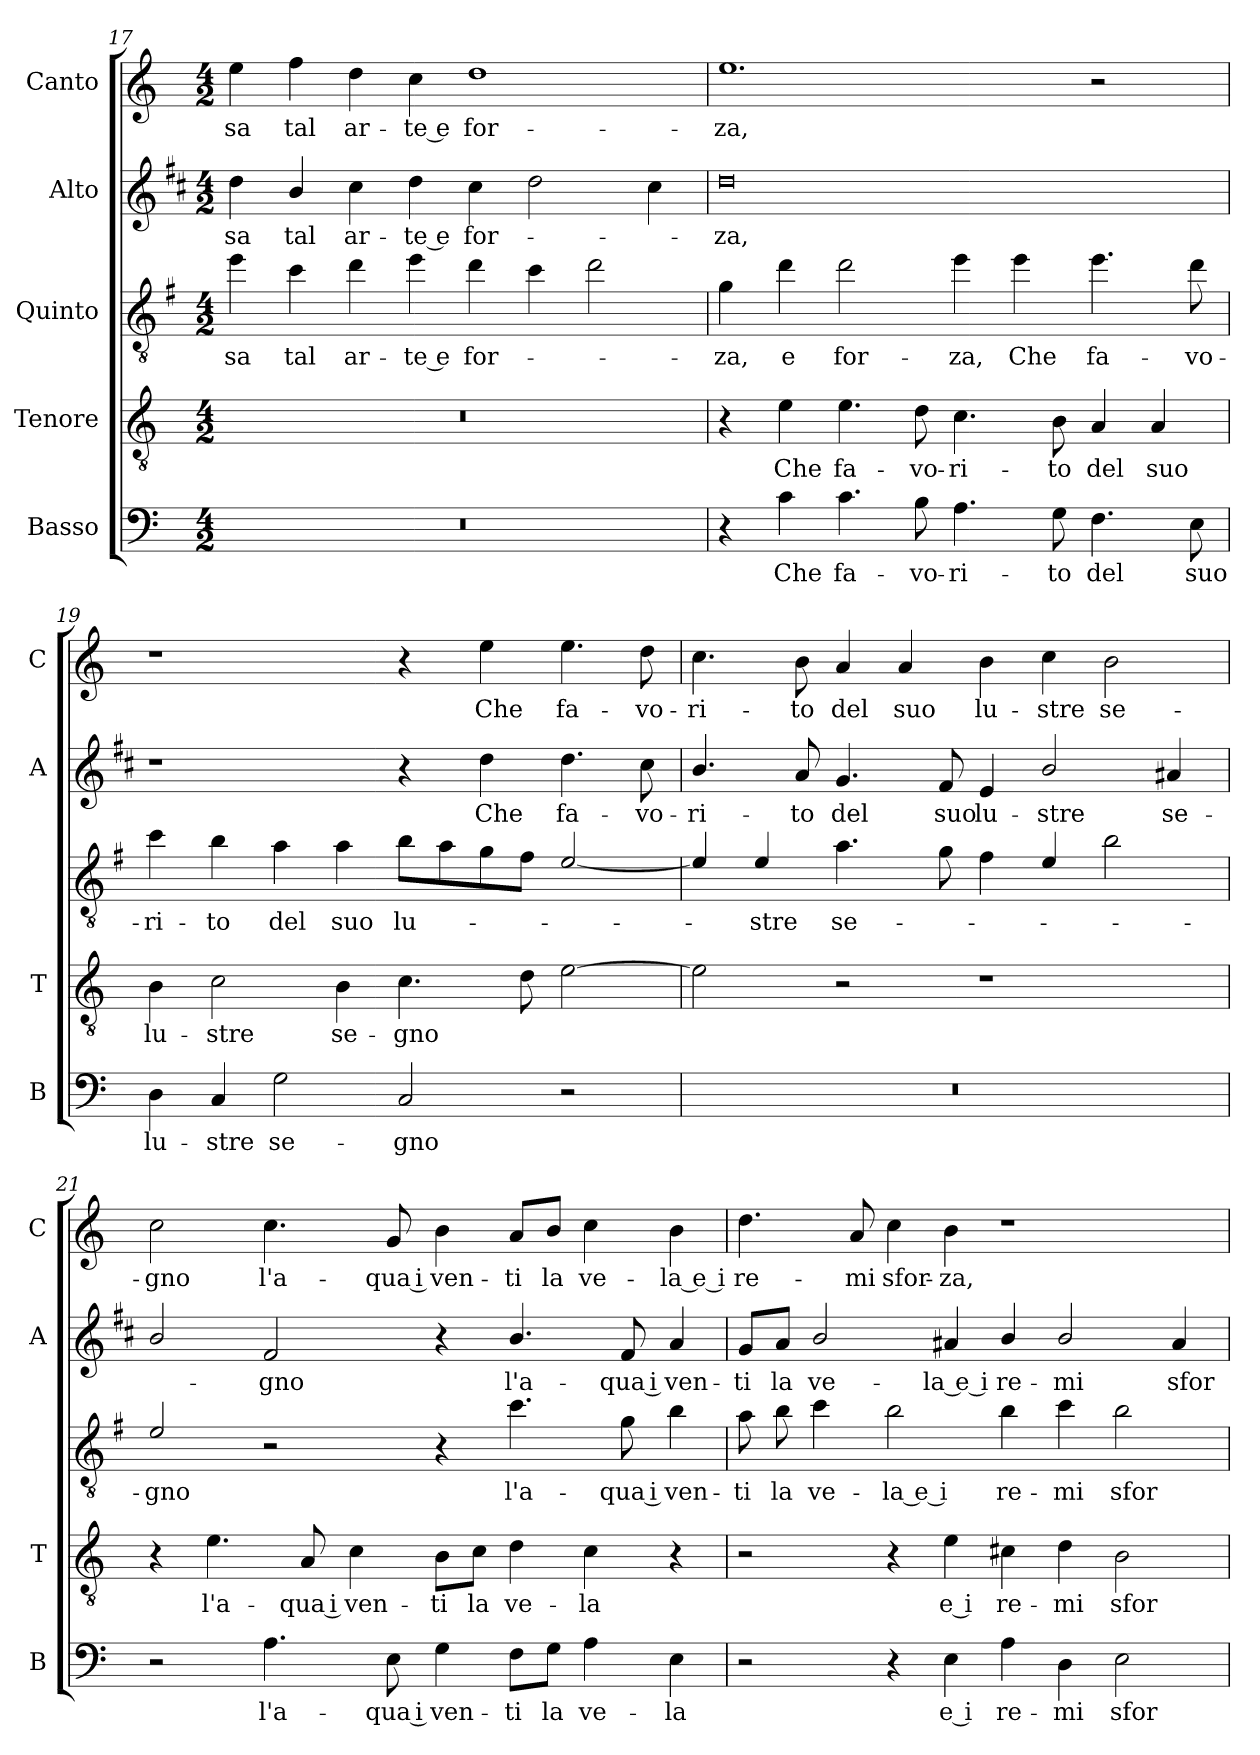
**kern	**text	**kern	**text	**kern	**text	**kern	**text	**kern	**text
*part5	*part5	*part4	*part4	*part3	*part3	*part2	*part2	*part1	*part1
*staff5	*staff5	*staff4	*staff4	*staff3	*staff3	*staff2	*staff2	*staff1	*staff1
*I"Basso	*	*I"Tenore	*	*I"Quinto	*	*I"Alto	*	*I"Canto	*
*I'B	*	*I'T	*	*	*	*I'A	*	*I'C	*
!!LO:LB:g=z
*clefF4	*	*clefGv2	*	*clefGv2	*	*clefG2	*	*clefG2	*
*	*	*	*	*ITrd4c7	*	*ITrd1c2	*	*	*
*k[]	*	*k[]	*	*k[]	*	*k[]	*	*k[]	*
*C:	*	*C:	*	*C:	*	*C:	*	*C:	*
*M4/2	*	*M4/2	*	*M4/2	*	*M4/2	*	*M4/2	*
=17	=17	=17	=17	=17	=17	=17	=17	=17	=17
!	!	!	!	!	!LO:LY:b	!	!LO:LY:b	!	!LO:LY:b
0r	.	0r	.	4a\	-sa	4cc\	-sa	4ee\	-sa
!	!	!	!	!	!LO:LY:b	!	!LO:LY:b	!	!LO:LY:b
.	.	.	.	4f\	tal	4a/	tal	4ff\	tal
!	!	!	!	!	!LO:LY:b	!	!LO:LY:b	!	!LO:LY:b
.	.	.	.	4g\	ar-	4b\	ar-	4dd\	ar-
!	!	!	!	!	!LO:LY:b	!	!LO:LY:b	!	!LO:LY:b
.	.	.	.	4a\	-te e	4cc\	-te e	4cc\	-te e
!	!	!	!	!	!LO:LY:b	!	!LO:LY:b	!	!LO:LY:b
.	.	.	.	4g\	for-	4b\	for-	1dd	for-
.	.	.	.	4f\	.	2cc\	.	.	.
.	.	.	.	2g\	.	.	.	.	.
.	.	.	.	.	.	4b\	.	.	.
=18	=18	=18	=18	=18	=18	=18	=18	=18	=18
!	!	!	!	!	!LO:LY:b	!	!LO:LY:b	!	!LO:LY:b
4r	.	4r	.	4c\	-za,	0cc	-za,	1.ee	-za,
!	!LO:LY:b	!	!LO:LY:b	!	!LO:LY:b	!	!	!	!
4c\	Che	4e\	Che	4g\	e	.	.	.	.
!	!LO:LY:b	!	!LO:LY:b	!	!LO:LY:b	!	!	!	!
4.c\	fa-	4.e\	fa-	2g\	for-	.	.	.	.
!	!LO:LY:b	!	!LO:LY:b	!	!	!	!	!	!
8B\	-vo-	8d\	-vo-	.	.	.	.	.	.
!	!LO:LY:b	!	!LO:LY:b	!	!LO:LY:b	!	!	!	!
4.A\	-ri-	4.c\	-ri-	4a\	-za,	.	.	.	.
!	!	!	!	!	!LO:LY:b	!	!	!	!
.	.	.	.	4a\	Che	.	.	.	.
!	!LO:LY:b	!	!LO:LY:b	!	!	!	!	!	!
8G\	-to	8B\	-to	.	.	.	.	.	.
!	!LO:LY:b	!	!LO:LY:b	!	!LO:LY:b	!	!	!	!
4.F\	del	4A/	del	4.a\	fa-	.	.	2r	.
!	!	!	!LO:LY:b	!	!	!	!	!	!
.	.	4A/	suo	.	.	.	.	.	.
!	!LO:LY:b	!	!	!	!LO:LY:b	!	!	!	!
8E\	suo	.	.	8g\	-vo-	.	.	.	.
=19	=19	=19	=19	=19	=19	=19	=19	=19	=19
!	!LO:LY:b	!	!LO:LY:b	!	!LO:LY:b	!	!	!	!
4D\	lu-	4B\	lu-	4f\	-ri-	1r	.	1r	.
!	!LO:LY:b	!	!LO:LY:b	!	!LO:LY:b	!	!	!	!
4C/	-stre	2c\	-stre	4e\	-to	.	.	.	.
!	!LO:LY:b	!	!	!	!LO:LY:b	!	!	!	!
2G\	se-	.	.	4d\	del	.	.	.	.
!	!	!	!LO:LY:b	!	!LO:LY:b	!	!	!	!
.	.	4B\	se-	4d\	suo	.	.	.	.
!	!LO:LY:b	!	!LO:LY:b	!	!LO:LY:b	!	!	!	!
2C/	-gno	4.c\	-gno	8e\L	lu-	4r	.	4r	.
.	.	.	.	8d\	.	.	.	.	.
!	!	!	!	!	!	!	!LO:LY:b	!	!LO:LY:b
.	.	.	.	8c\	.	4cc\	Che	4ee\	Che
.	.	8d\	.	8B\J	.	.	.	.	.
!	!	!	!	!	!	!	!LO:LY:b	!	!LO:LY:b
2r	.	[2e\	.	[2A/	.	4.cc\	fa-	4.ee\	fa-
!	!	!	!	!	!	!	!LO:LY:b	!	!LO:LY:b
.	.	.	.	.	.	8b\	-vo-	8dd\	-vo-
=20	=20	=20	=20	=20	=20	=20	=20	=20	=20
!	!	!	!	!	!	!	!LO:LY:b	!	!LO:LY:b
0r	.	2e\]	.	4A/]	.	4.a/	-ri-	4.cc\	-ri-
!	!	!	!	!	!LO:LY:b	!	!	!	!
.	.	.	.	4A/	-stre	.	.	.	.
!	!	!	!	!	!	!	!LO:LY:b	!	!LO:LY:b
.	.	.	.	.	.	8g/	-to	8b\	-to
!	!	!	!	!	!LO:LY:b	!	!LO:LY:b	!	!LO:LY:b
.	.	2r	.	4.d\	se-	4.f/	del	4a/	del
!	!	!	!	!	!	!	!	!	!LO:LY:b
.	.	.	.	.	.	.	.	4a/	suo
!	!	!	!	!	!	!	!LO:LY:b	!	!
.	.	.	.	8c\	.	8e/	suo	.	.
!	!	!	!	!	!	!	!LO:LY:b	!	!LO:LY:b
.	.	1r	.	4B\	.	4d/	lu-	4b\	lu-
!	!	!	!	!	!	!	!LO:LY:b	!	!LO:LY:b
.	.	.	.	4A/	.	2a/	-stre	4cc\	-stre
!	!	!	!	!	!	!	!	!	!LO:LY:b
.	.	.	.	2e\	.	.	.	2b\	se-
!	!	!	!	!	!	!	!LO:LY:b	!	!
.	.	.	.	.	.	4g#X/	se-	.	.
!!LO:PB:g=z
=21	=21	=21	=21	=21	=21	=21	=21	=21	=21
!	!	!	!	!	!LO:LY:b	!	!	!	!LO:LY:b
2r	.	4r	.	2A/	-gno	2a/	.	2cc\	-gno
!	!	!	!LO:LY:b	!	!	!	!	!	!
.	.	4.e\	l'a-	.	.	.	.	.	.
!	!LO:LY:b	!	!	!	!	!	!LO:LY:b	!	!LO:LY:b
4.A\	l'a-	.	.	2r	.	2e/	-gno	4.cc\	l'a-
!	!	!	!LO:LY:b	!	!	!	!	!	!
.	.	8A/	-qua i	.	.	.	.	.	.
!	!	!	!LO:LY:b	!	!	!	!	!	!
.	.	4c\	ven-	.	.	.	.	.	.
!	!LO:LY:b	!	!	!	!	!	!	!	!LO:LY:b
8E\	-qua i	.	.	.	.	.	.	8g/	-qua i
!	!LO:LY:b	!	!LO:LY:b	!	!	!	!	!	!LO:LY:b
4G\	ven-	8B\L	-ti	4r	.	4r	.	4b\	ven-
!	!	!	!LO:LY:b	!	!	!	!	!	!
.	.	8c\J	la	.	.	.	.	.	.
!	!LO:LY:b	!	!LO:LY:b	!	!LO:LY:b	!	!LO:LY:b	!	!LO:LY:b
8F\L	-ti	4d\	ve-	4.f\	l'a-	4.a/	l'a-	8a/L	-ti
!	!LO:LY:b	!	!	!	!	!	!	!	!LO:LY:b
8G\J	la	.	.	.	.	.	.	8b/J	la
!	!LO:LY:b	!	!LO:LY:b	!	!	!	!	!	!LO:LY:b
4A\	ve-	4c\	-la	.	.	.	.	4cc\	ve-
!	!	!	!	!	!LO:LY:b	!	!LO:LY:b	!	!
.	.	.	.	8c\	-qua i	8e/	-qua i	.	.
!	!LO:LY:b	!	!	!	!LO:LY:b	!	!LO:LY:b	!	!LO:LY:b
4E\	-la	4r	.	4e\	ven-	4g/	ven-	4b\	-la e i
=22	=22	=22	=22	=22	=22	=22	=22	=22	=22
!	!	!	!	!	!LO:LY:b	!	!LO:LY:b	!	!LO:LY:b
2r	.	2r	.	8d\	-ti	8f/L	-ti	4.dd\	re-
!	!	!	!	!	!LO:LY:b	!	!LO:LY:b	!	!
.	.	.	.	8e\	la	8g/J	la	.	.
!	!	!	!	!	!LO:LY:b	!	!LO:LY:b	!	!
.	.	.	.	4f\	ve-	2a/	ve-	.	.
!	!	!	!	!	!	!	!	!	!LO:LY:b
.	.	.	.	.	.	.	.	8a/	-mi
!	!	!	!	!	!LO:LY:b	!	!	!	!LO:LY:b
4r	.	4r	.	2e\	-la e i	.	.	4cc\	sfor-
!	!LO:LY:b	!	!LO:LY:b	!	!	!	!LO:LY:b	!	!LO:LY:b
4E\	e i	4e\	e i	.	.	4g#X/	-la e i	4b\	-za,
!	!LO:LY:b	!	!LO:LY:b	!	!LO:LY:b	!	!LO:LY:b	!	!
4A\	re-	4c#X\	re-	4e\	re-	4a/	re-	1r	.
!	!LO:LY:b	!	!LO:LY:b	!	!LO:LY:b	!	!LO:LY:b	!	!
4D\	-mi	4d\	-mi	4f\	-mi	2a/	-mi	.	.
!	!LO:LY:b	!	!LO:LY:b	!	!LO:LY:b	!	!	!	!
2E\	sfor-	2B\	sfor-	2e\	sfor-	.	.	.	.
!	!	!	!	!	!	!	!LO:LY:b	!	!
.	.	.	.	.	.	4g#/	sfor-	.	.
=	=	=	=	=	=	=	=	=	=
*-	*-	*-	*-	*-	*-	*-	*-	*-	*-
